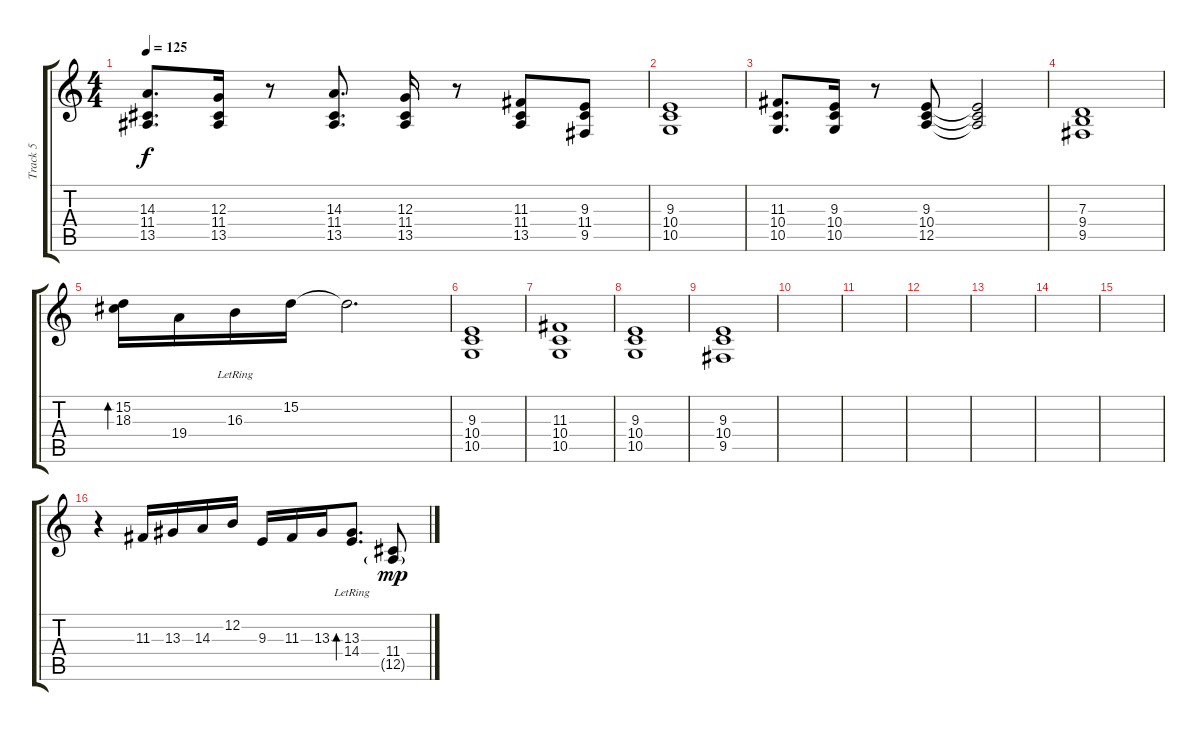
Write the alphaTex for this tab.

\track ("Track 5" "Track 5") {instrument electricgrandpiano}
\staff {score tabs}
\tuning (E4 B3 G3 D3 A2 E2) {hide}
\ts (4 4)
\tempo 125
\clef g2
\ks c
(14.3 11.4 13.5).8{d dy f} (12.3 11.4 13.5).16 r.8 (14.3 11.4 13.5).8{d} (12.3 11.4 13.5).16 r.8 (11.3 11.4 13.5).8 (9.3 11.4 9.5).8 |
(9.3 10.4 10.5).1 |
(11.3 10.4 10.5).8{d} (9.3 10.4 10.5).16 r.8 (9.3 10.4 12.5).8 (9.3{t} 10.4{t} 12.5{t}).2 |
(7.3 9.4 9.5).1 |
(15.2 18.3).16{bd 480} 19.4.16 16.3{lr}.16 15.2.16 15.2{t}.2{d} |
(9.3 10.4 10.5).1 |
(11.3 10.4 10.5).1 |
(9.3 10.4 10.5).1 |
(9.3 10.4 9.5).1 |
|
|
|
|
|
|
r.4 11.3.16 13.3.16 14.3.16 12.2.16 9.3.16 11.3.16 13.3.16 (13.3{lr} 14.4).8{d bd 240} (11.4 12.5{g}).8{dy mp}
